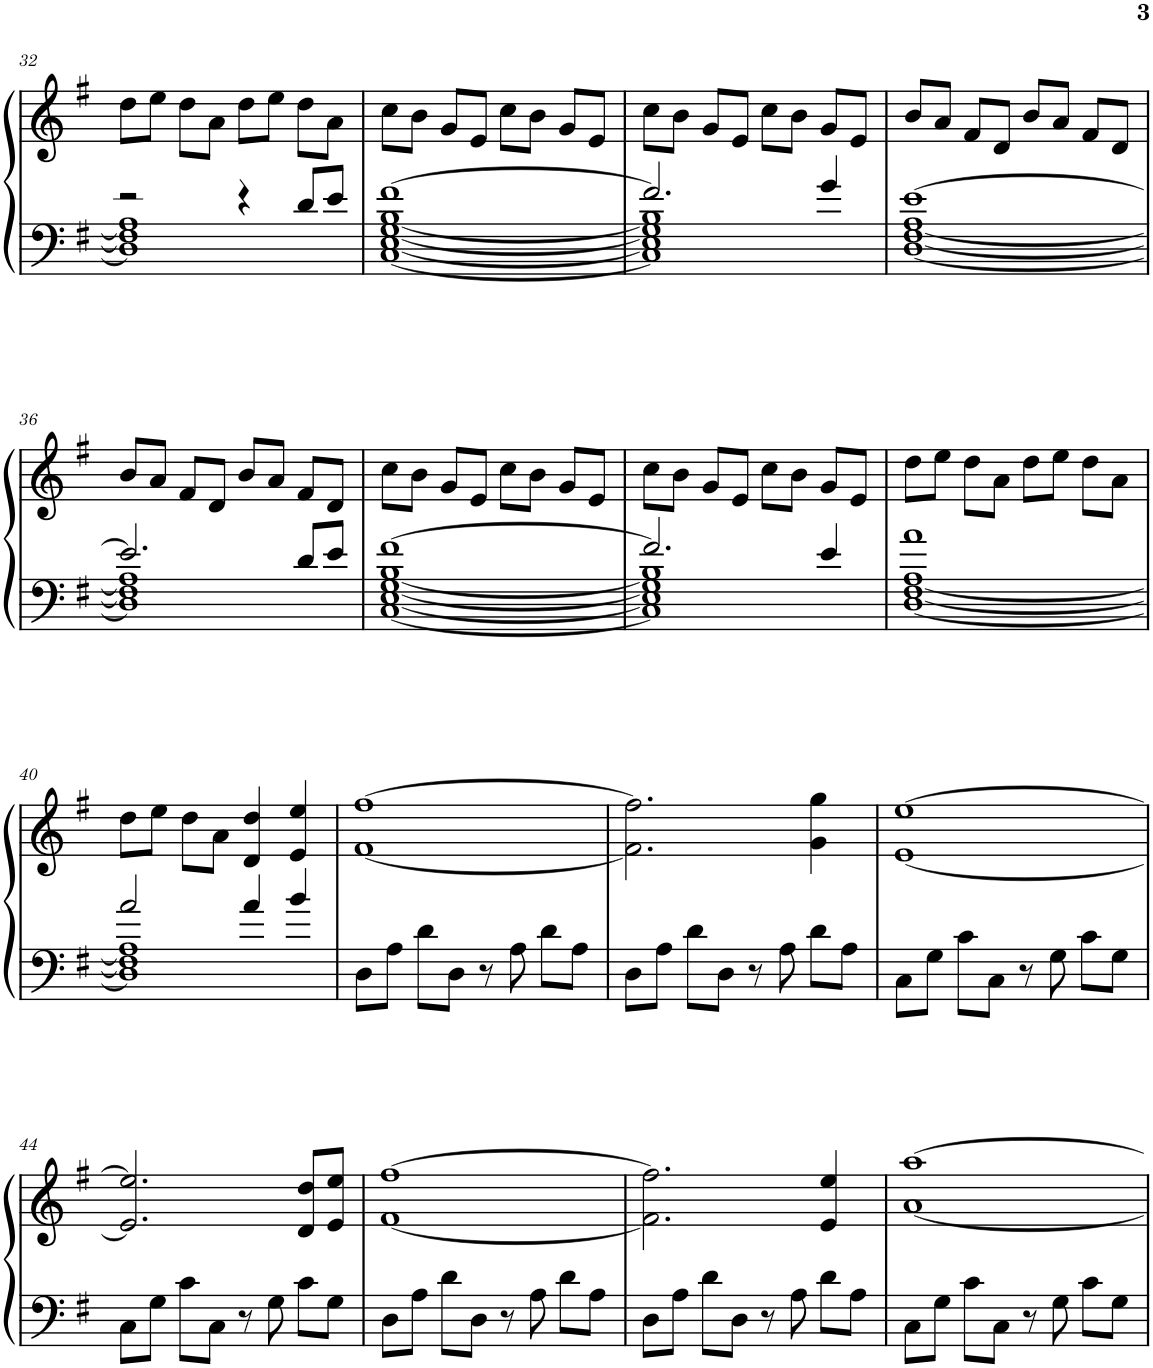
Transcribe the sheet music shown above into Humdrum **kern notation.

**kern	**kern
*part1	*part1
*staff2	*staff1
*I"Piano	*
*I'Pno.	*
!!LO:PB:g=z
*clefF4	*clefG2
*k[f#]	*k[f#]
*D:mix	*D:mix
*M4/4	*M4/4
=32	=32
*^	*
2r	1D] 1F#] 1A]	8dd\L
.	.	8ee\J
.	.	8dd\L
.	.	8a\J
4r	.	8dd\L
.	.	8ee\J
8d/L	.	8dd\L
8e/J	.	8a\J
=33	=33	=33
[1f#	[1C [1E [1G [1B	8cc\L
.	.	8b\J
.	.	8g/L
.	.	8e/J
.	.	8cc\L
.	.	8b\J
.	.	8g/L
.	.	8e/J
=34	=34	=34
2.f#/]	1C] 1E] 1G] 1B]	8cc\L
.	.	8b\J
.	.	8g/L
.	.	8e/J
.	.	8cc\L
.	.	8b\J
4g/	.	8g/L
.	.	8e/J
=35	=35	=35
[1e	[1D [1F# [1A	8b/L
.	.	8a/J
.	.	8f#/L
.	.	8d/J
.	.	8b/L
.	.	8a/J
.	.	8f#/L
.	.	8d/J
!!LO:LB:g=z
=36	=36	=36
2.e/]	1D] 1F#] 1A]	8b/L
.	.	8a/J
.	.	8f#/L
.	.	8d/J
.	.	8b/L
.	.	8a/J
8d/L	.	8f#/L
8e/J	.	8d/J
=37	=37	=37
[1f#	[1C [1E [1G [1B	8cc\L
.	.	8b\J
.	.	8g/L
.	.	8e/J
.	.	8cc\L
.	.	8b\J
.	.	8g/L
.	.	8e/J
=38	=38	=38
2.f#/]	1C] 1E] 1G] 1B]	8cc\L
.	.	8b\J
.	.	8g/L
.	.	8e/J
.	.	8cc\L
.	.	8b\J
4e/	.	8g/L
.	.	8e/J
=39	=39	=39
1a	[1D [1F# [1A	8dd\L
.	.	8ee\J
.	.	8dd\L
.	.	8a\J
.	.	8dd\L
.	.	8ee\J
.	.	8dd\L
.	.	8a\J
!!LO:LB:g=z
=40	=40	=40
2a/	1D] 1F#] 1A]	8dd\L
.	.	8ee\J
.	.	8dd\L
.	.	8a\J
4a/	.	4d/ 4dd/
4b/	.	4e/ 4ee/
*v	*v	*
=41	=41
8D\L	[1f# [1ff#
8A\J	.
8d\L	.
8D\J	.
8r	.
8A\	.
8d\L	.
8A\J	.
=42	=42
8D\L	2.f#\] 2.ff#\]
8A\J	.
8d\L	.
8D\J	.
8r	.
8A\	.
8d\L	4g\ 4gg\
8A\J	.
=43	=43
8C\L	[1e [1ee
8G\J	.
8c\L	.
8C\J	.
8r	.
8G\	.
8c\L	.
8G\J	.
!!LO:LB:g=z
=44	=44
8C\L	2.e/] 2.ee/]
8G\J	.
8c\L	.
8C\J	.
8r	.
8G\	.
8c\L	8d/ 8dd/L
8G\J	8e/ 8ee/J
=45	=45
8D\L	[1f# [1ff#
8A\J	.
8d\L	.
8D\J	.
8r	.
8A\	.
8d\L	.
8A\J	.
=46	=46
8D\L	2.f#\] 2.ff#\]
8A\J	.
8d\L	.
8D\J	.
8r	.
8A\	.
8d\L	4e/ 4ee/
8A\J	.
=47	=47
8C\L	[1a [1aa
8G\J	.
8c\L	.
8C\J	.
8r	.
8G\	.
8c\L	.
8G\J	.
=	=
*-	*-
